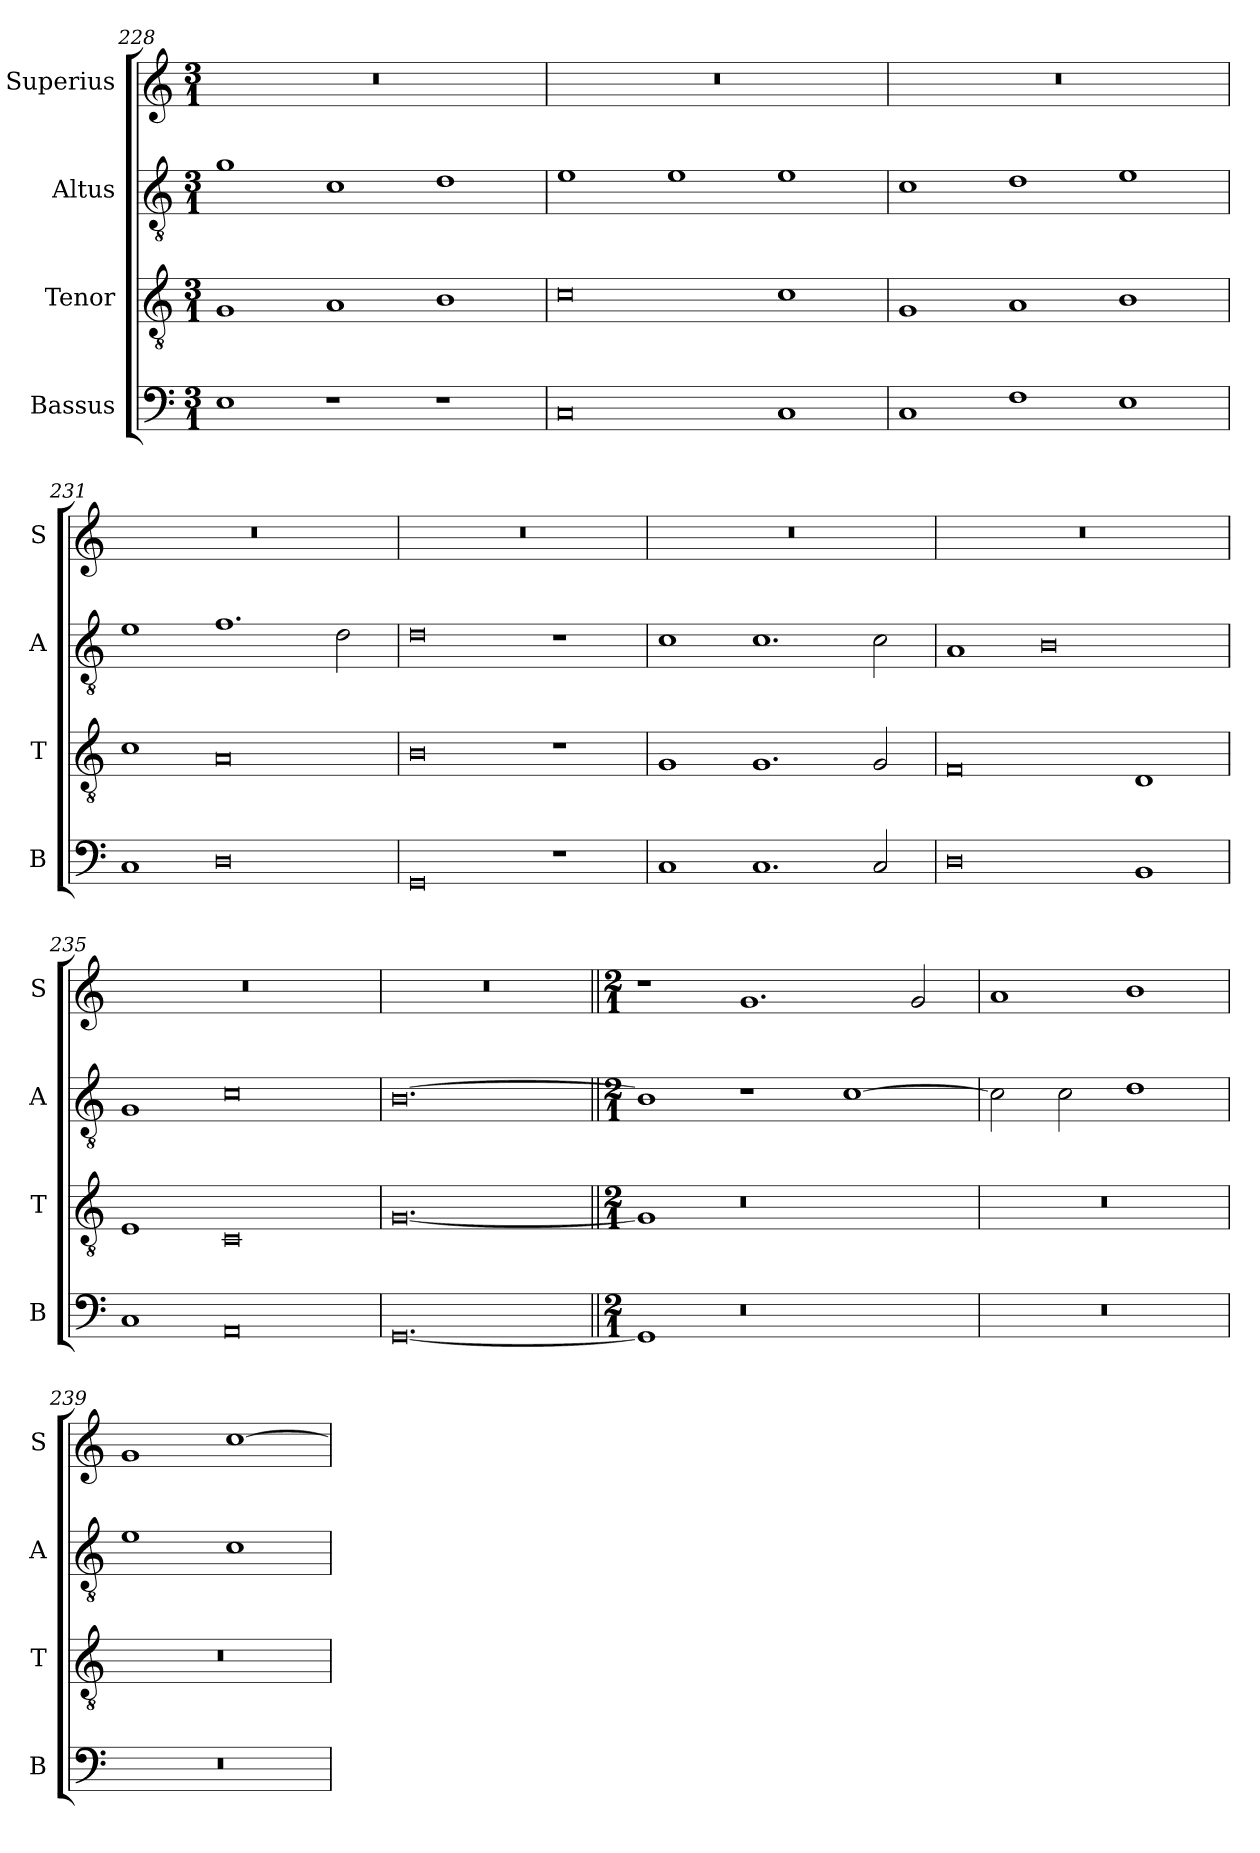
**kern	**kern	**kern	**kern
*part4	*part3	*part2	*part1
*staff4	*staff3	*staff2	*staff1
*I"Bassus	*I"Tenor	*I"Altus	*I"Superius
*I'B	*I'T	*I'A	*I'S
*clefF4	*clefGv2	*clefGv2	*clefG2
*k[]	*k[]	*k[]	*k[]
*C:	*C:	*C:	*C:
*M3/1	*M3/1	*M3/1	*M3/1
=228	=228	=228	=228
1E	1G	1g	0.r
1r	1A	1c	.
1r	1B	1d	.
=229	=229	=229	=229
0C	0c	1e	0.r
.	.	1e	.
1C	1c	1e	.
=230	=230	=230	=230
1C	1G	1c	0.r
1F	1A	1d	.
1E	1B	1e	.
=231	=231	=231	=231
1C	1c	1e	0.r
0D	0A	1.f	.
.	.	2d	.
=232	=232	=232	=232
0GG	0B	0d	0.r
1r	1r	1r	.
=233	=233	=233	=233
1C	1G	1c	0.r
1.C	1.G	1.c	.
2C	2G	2c	.
=234	=234	=234	=234
0D	0F	1A	0.r
.	.	0B	.
1BB	1D	.	.
=235	=235	=235	=235
1C	1E	1G	0.r
0AA	0C	0c	.
=236	=236	=236	=236
[0.GG	[0.G	[0.B	0.r
=237||	=237||	=237||	=237||
*M2/1	*M2/1	*M2/1	*M2/1
1GG]	1G]	1B]	1r
0r	0r	1r	1.g
.	.	[1c	.
.	.	.	2g
=238	=238	=238	=238
0r	0r	2c]	1a
.	.	2c	.
.	.	1d	1b
=239	=239	=239	=239
0r	0r	1e	1g
.	.	1c	[1cc
=	=	=	=
*-	*-	*-	*-
